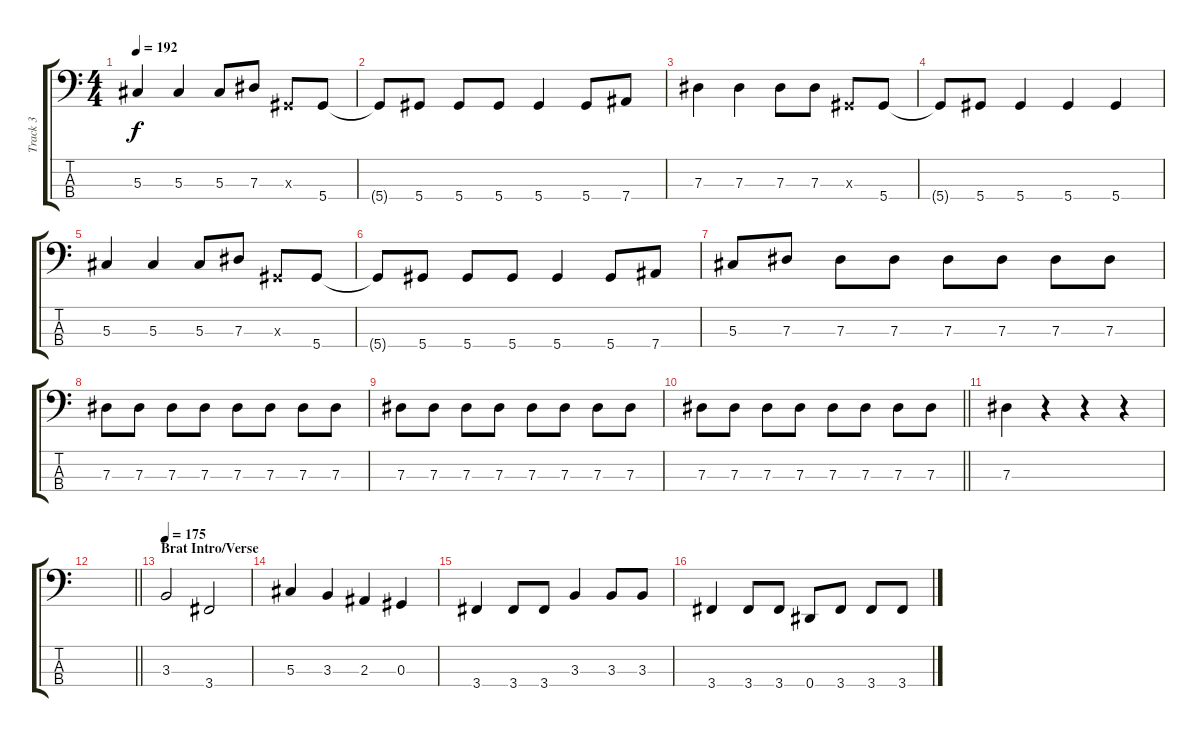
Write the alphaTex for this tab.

\track ("Track 3" "Track 3") {instrument electricbassfinger}
\staff {score tabs}
\tuning (Gb2 Db2 Ab1 Eb1) {hide}
\ts (4 4)
\tempo 192
\clef f4
\ks c
5.3.4{dy f} 5.3.4 5.3.8 7.3.8 0.3{x}.8 5.4.8 |
5.4{t}.8 5.4.8 5.4.8 5.4.8 5.4.4 5.4.8 7.4.8 |
7.3.4 7.3.4 7.3.8 7.3.8 0.3{x}.8 5.4.8 |
5.4{t}.8 5.4.8 5.4.4 5.4.4 5.4.4 |
5.3.4 5.3.4 5.3.8 7.3.8 0.3{x}.8 5.4.8 |
5.4{t}.8 5.4.8 5.4.8 5.4.8 5.4.4 5.4.8 7.4.8 |
5.3.8 7.3.8 7.3.8 7.3.8 7.3.8 7.3.8 7.3.8 7.3.8 |
7.3.8 7.3.8 7.3.8 7.3.8 7.3.8 7.3.8 7.3.8 7.3.8 |
7.3.8 7.3.8 7.3.8 7.3.8 7.3.8 7.3.8 7.3.8 7.3.8 |
\barLineRight lightlight
7.3.8 7.3.8 7.3.8 7.3.8 7.3.8 7.3.8 7.3.8 7.3.8 |
7.3.4 r.4 r.4 r.4 |
\barLineRight lightlight
|
\section ("" "Brat Intro/Verse")
\tempo 175
3.3.2 3.4.2 |
5.3.4 3.3.4 2.3.4 0.3.4 |
3.4.4 3.4.8 3.4.8 3.3.4 3.3.8 3.3.8 |
3.4.4 3.4.8 3.4.8 0.4.8 3.4.8 3.4.8 3.4.8
